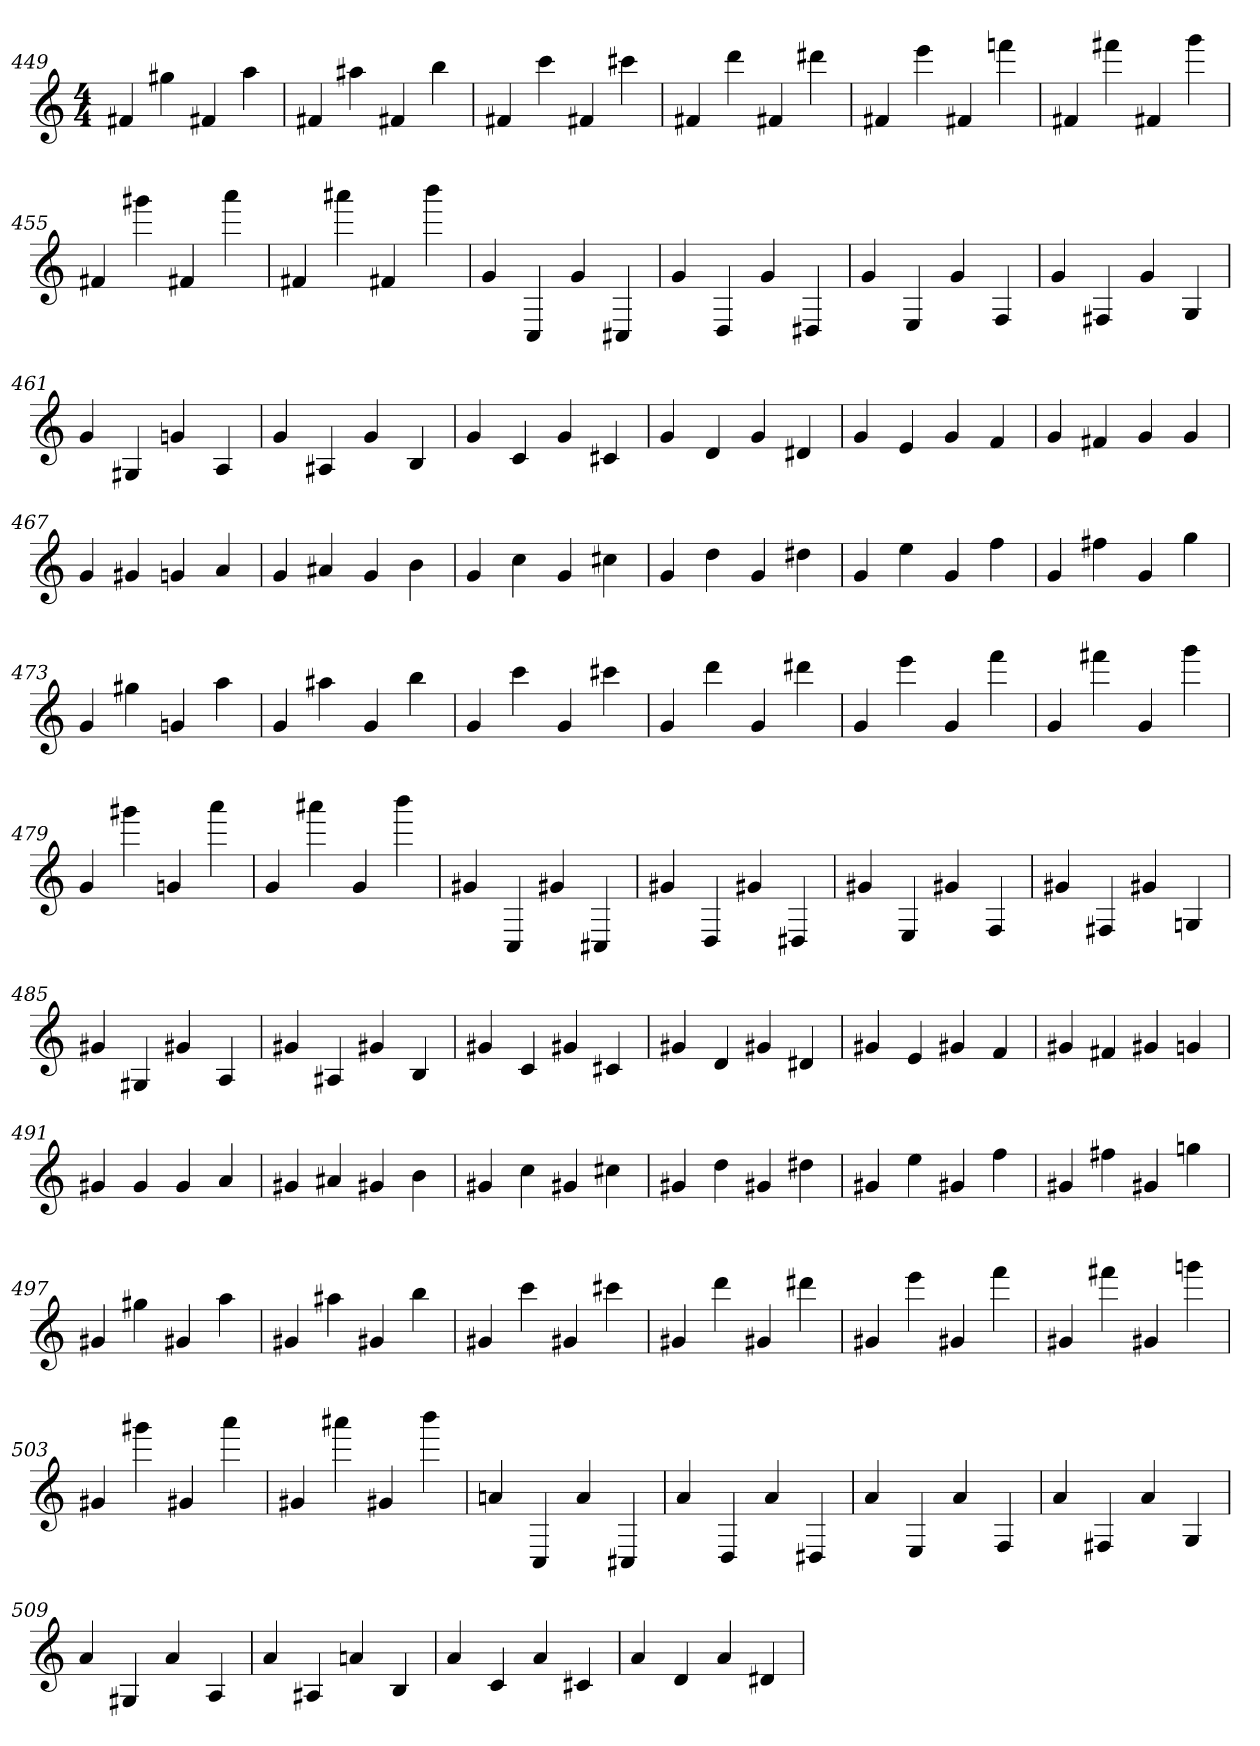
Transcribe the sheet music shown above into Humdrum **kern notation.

**kern
*part1
*staff1
*clefG2
*M4/4
=449
4f#X
4gg#X
4f#X
4aa
=450
4f#X
4aa#X
4f#X
4bb
=451
4f#X
4ccc
4f#X
4ccc#X
=452
4f#X
4ddd
4f#X
4ddd#X
=453
4f#X
4eee
4f#X
4fffn
=454
4f#X
4fff#X
4f#X
4ggg
=455
4f#X
4ggg#X
4f#X
4aaa
=456
4f#X
4aaa#X
4f#X
4bbb
=457
4g
4C
4g
4C#X
=458
4g
4D
4g
4D#X
=459
4g
4E
4g
4F
=460
4g
4F#X
4g
4G
=461
4g
4G#X
4gn
4A
=462
4g
4A#X
4g
4B
=463
4g
4c
4g
4c#X
=464
4g
4d
4g
4d#X
=465
4g
4e
4g
4f
=466
4g
4f#X
4g
4g
=467
4g
4g#X
4gn
4a
=468
4g
4a#X
4g
4b
=469
4g
4cc
4g
4cc#X
=470
4g
4dd
4g
4dd#X
=471
4g
4ee
4g
4ff
=472
4g
4ff#X
4g
4gg
=473
4g
4gg#X
4gn
4aa
=474
4g
4aa#X
4g
4bb
=475
4g
4ccc
4g
4ccc#X
=476
4g
4ddd
4g
4ddd#X
=477
4g
4eee
4g
4fff
=478
4g
4fff#X
4g
4ggg
=479
4g
4ggg#X
4gn
4aaa
=480
4g
4aaa#X
4g
4bbb
=481
4g#X
4C
4g#X
4C#X
=482
4g#X
4D
4g#X
4D#X
=483
4g#X
4E
4g#X
4F
=484
4g#X
4F#X
4g#X
4Gn
=485
4g#X
4G#X
4g#X
4A
=486
4g#X
4A#X
4g#X
4B
=487
4g#X
4c
4g#X
4c#X
=488
4g#X
4d
4g#X
4d#X
=489
4g#X
4e
4g#X
4f
=490
4g#X
4f#X
4g#X
4gn
=491
4g#X
4g#
4g#
4a
=492
4g#X
4a#X
4g#X
4b
=493
4g#X
4cc
4g#X
4cc#X
=494
4g#X
4dd
4g#X
4dd#X
=495
4g#X
4ee
4g#X
4ff
=496
4g#X
4ff#X
4g#X
4ggn
=497
4g#X
4gg#X
4g#X
4aa
=498
4g#X
4aa#X
4g#X
4bb
=499
4g#X
4ccc
4g#X
4ccc#X
=500
4g#X
4ddd
4g#X
4ddd#X
=501
4g#X
4eee
4g#X
4fff
=502
4g#X
4fff#X
4g#X
4gggn
=503
4g#X
4ggg#X
4g#X
4aaa
=504
4g#X
4aaa#X
4g#X
4bbb
=505
4an
4C
4a
4C#X
=506
4a
4D
4a
4D#X
=507
4a
4E
4a
4F
=508
4a
4F#X
4a
4G
=509
4a
4G#X
4a
4A
=510
4a
4A#X
4an
4B
=511
4a
4c
4a
4c#X
=512
4a
4d
4a
4d#X
=
*-
